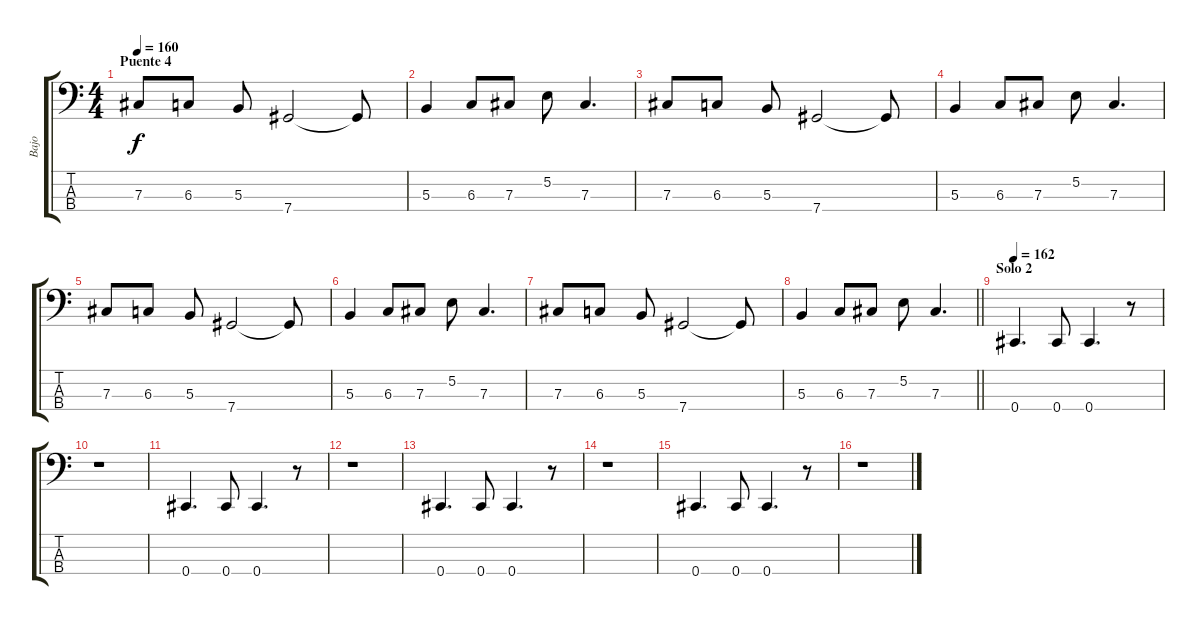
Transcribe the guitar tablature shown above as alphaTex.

\track ("Bajo" "Bajo") {instrument electricbasspick}
\staff {score tabs}
\tuning (E2 B1 Gb1 Db1) {hide}
\ts (4 4)
\section ("" "Puente 4")
\tempo 160
\clef f4
\ks c
7.3.8{dy f} 6.3.8 5.3.8 7.4.2 7.4{t}.8 |
5.3.4 6.3.8 7.3.8 5.2.8 7.3.4{d} |
7.3.8 6.3.8 5.3.8 7.4.2 7.4{t}.8 |
5.3.4 6.3.8 7.3.8 5.2.8 7.3.4{d} |
7.3.8 6.3.8 5.3.8 7.4.2 7.4{t}.8 |
5.3.4 6.3.8 7.3.8 5.2.8 7.3.4{d} |
7.3.8 6.3.8 5.3.8 7.4.2 7.4{t}.8 |
\barLineRight lightlight
5.3.4 6.3.8 7.3.8 5.2.8 7.3.4{d} |
\section ("" "Solo 2")
\tempo 162
0.4.4{d} 0.4.8 0.4.4{d} r.8 |
r.1 |
0.4.4{d} 0.4.8 0.4.4{d} r.8 |
r.1 |
0.4.4{d} 0.4.8 0.4.4{d} r.8 |
r.1 |
0.4.4{d} 0.4.8 0.4.4{d} r.8 |
r.1
